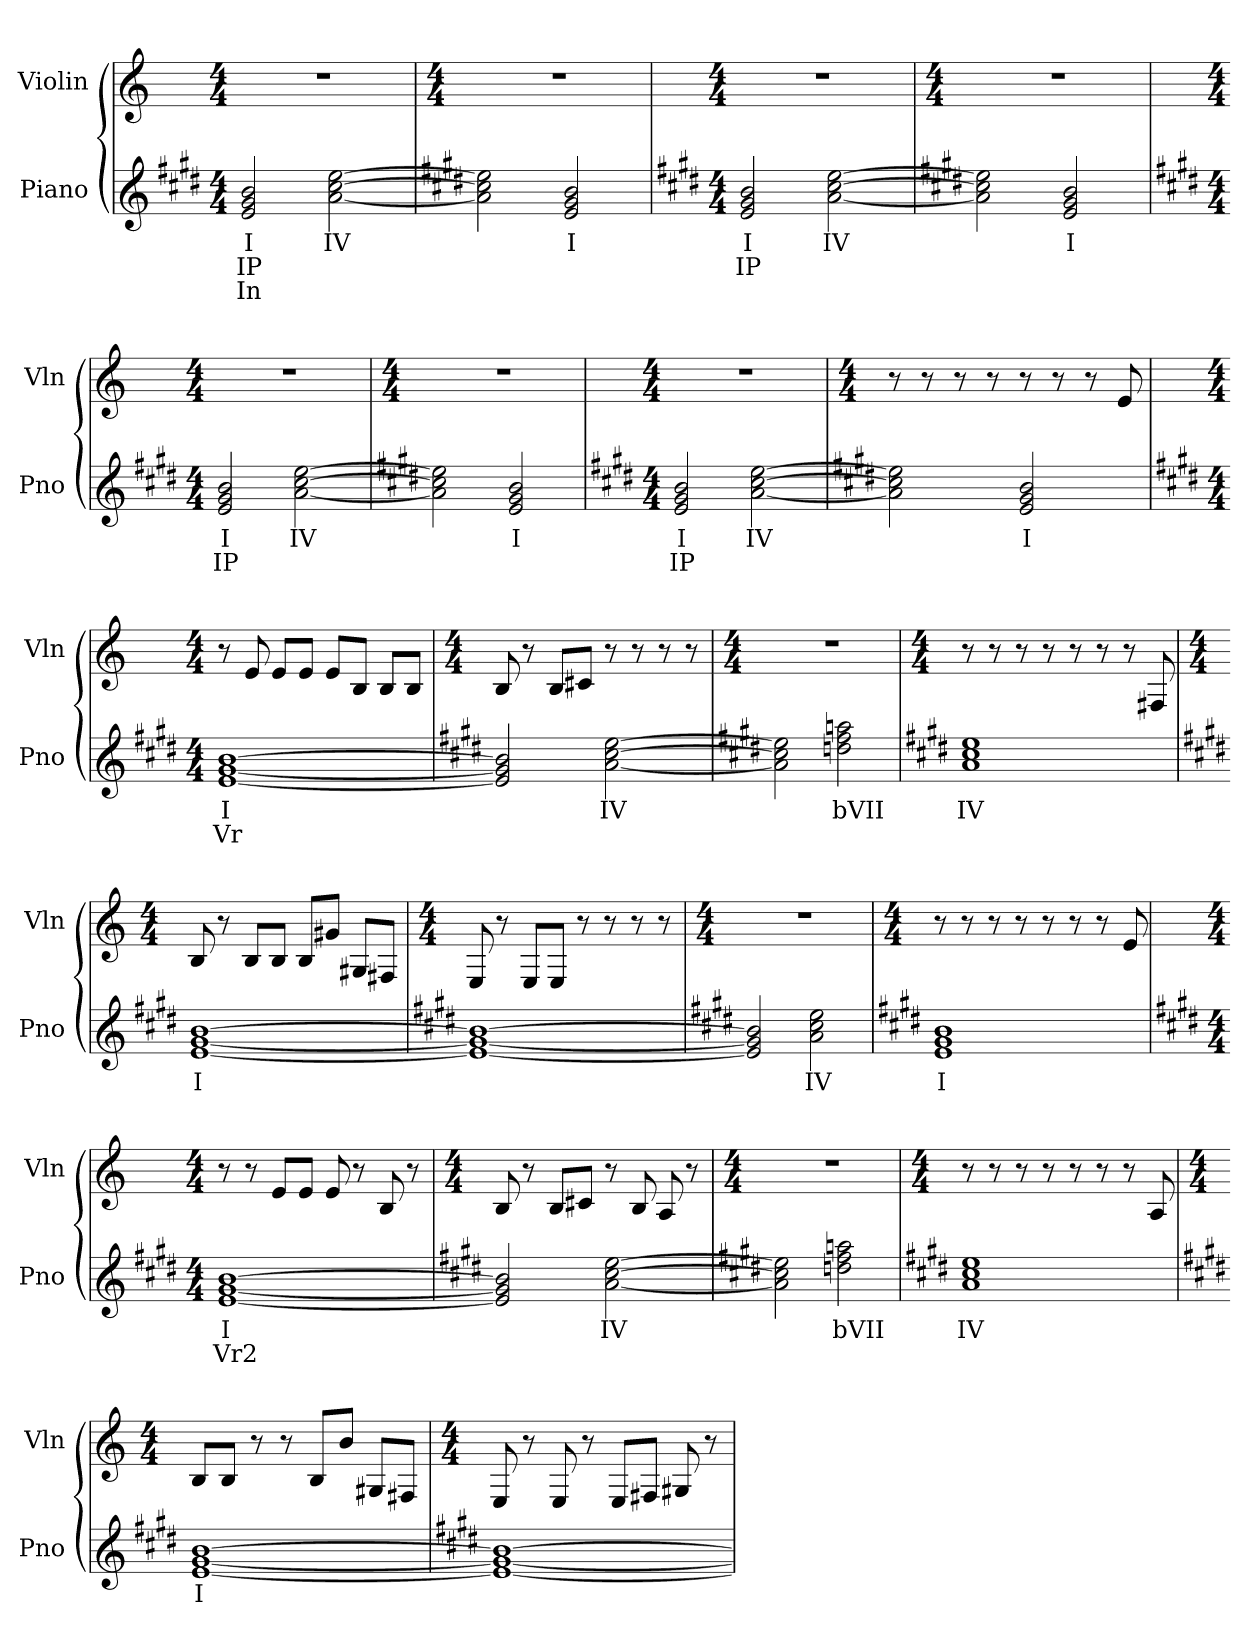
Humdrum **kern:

**kern	**text	**text	**text	**kern
*part2	*part2	*part2	*part2	*part1
*staff2	*staff2	*staff2	*staff2	*staff1
*I"Piano	*	*	*	*I"Violin
*I'Pno	*	*	*	*I'Vln
*k[f#c#g#d#]	*	*	*	*
*E:	*	*	*	*
*M4/4	*	*	*	*M4/4
=	=	=	=	=
2e 2g# 2b	I	IP	In	1r
[2a [2cc# [2ee	IV	.	.	.
=	=	=	=	=
*k[f#c#g#d#]	*	*	*	*
*E:	*	*	*	*
*	*	*	*	*M4/4
2a] 2cc#] 2ee]	.	.	.	1r
2e 2g# 2b	I	.	.	.
=	=	=	=	=
*k[f#c#g#d#]	*	*	*	*
*E:	*	*	*	*
*M4/4	*	*	*	*M4/4
2e 2g# 2b	I	IP	.	1r
[2a [2cc# [2ee	IV	.	.	.
=	=	=	=	=
*k[f#c#g#d#]	*	*	*	*
*E:	*	*	*	*
*	*	*	*	*M4/4
2a] 2cc#] 2ee]	.	.	.	1r
2e 2g# 2b	I	.	.	.
=	=	=	=	=
*k[f#c#g#d#]	*	*	*	*
*E:	*	*	*	*
*M4/4	*	*	*	*M4/4
2e 2g# 2b	I	IP	.	1r
[2a [2cc# [2ee	IV	.	.	.
=	=	=	=	=
*k[f#c#g#d#]	*	*	*	*
*E:	*	*	*	*
*	*	*	*	*M4/4
2a] 2cc#] 2ee]	.	.	.	1r
2e 2g# 2b	I	.	.	.
=	=	=	=	=
*k[f#c#g#d#]	*	*	*	*
*E:	*	*	*	*
*M4/4	*	*	*	*M4/4
2e 2g# 2b	I	IP	.	1r
[2a [2cc# [2ee	IV	.	.	.
=	=	=	=	=
*k[f#c#g#d#]	*	*	*	*
*E:	*	*	*	*
*	*	*	*	*M4/4
2a] 2cc#] 2ee]	.	.	.	8r
.	.	.	.	8r
.	.	.	.	8r
.	.	.	.	8r
2e 2g# 2b	I	.	.	8r
.	.	.	.	8r
.	.	.	.	8r
.	.	.	.	8e
=	=	=	=	=
*k[f#c#g#d#]	*	*	*	*
*E:	*	*	*	*
*M4/4	*	*	*	*M4/4
[1e [1g# [1b	I	Vr	.	8r
.	.	.	.	8e
.	.	.	.	8eL
.	.	.	.	8eJ
.	.	.	.	8eL
.	.	.	.	8BJ
.	.	.	.	8BL
.	.	.	.	8BJ
=	=	=	=	=
*k[f#c#g#d#]	*	*	*	*
*E:	*	*	*	*
*	*	*	*	*M4/4
2e] 2g#] 2b]	.	.	.	8B
.	.	.	.	8r
.	.	.	.	8BL
.	.	.	.	8c#XJ
[2a [2cc# [2ee	IV	.	.	8r
.	.	.	.	8r
.	.	.	.	8r
.	.	.	.	8r
=	=	=	=	=
*k[f#c#g#d#]	*	*	*	*
*E:	*	*	*	*
*	*	*	*	*M4/4
2a] 2cc#] 2ee]	.	.	.	1r
2ddn 2ff# 2aan	bVII	.	.	.
=	=	=	=	=
*k[f#c#g#d#]	*	*	*	*
*E:	*	*	*	*
*	*	*	*	*M4/4
1a 1cc# 1ee	IV	.	.	8r
.	.	.	.	8r
.	.	.	.	8r
.	.	.	.	8r
.	.	.	.	8r
.	.	.	.	8r
.	.	.	.	8r
.	.	.	.	8F#X
=	=	=	=	=
*k[f#c#g#d#]	*	*	*	*
*E:	*	*	*	*
*	*	*	*	*M4/4
[1e [1g# [1b	I	.	.	8B
.	.	.	.	8r
.	.	.	.	8BL
.	.	.	.	8BJ
.	.	.	.	8BL
.	.	.	.	8g#XJ
.	.	.	.	8G#XL
.	.	.	.	8F#XJ
=	=	=	=	=
*k[f#c#g#d#]	*	*	*	*
*E:	*	*	*	*
*	*	*	*	*M4/4
1e_ 1g#_ 1b_	.	.	.	8E
.	.	.	.	8r
.	.	.	.	8EL
.	.	.	.	8EJ
.	.	.	.	8r
.	.	.	.	8r
.	.	.	.	8r
.	.	.	.	8r
=	=	=	=	=
*k[f#c#g#d#]	*	*	*	*
*E:	*	*	*	*
*	*	*	*	*M4/4
2e] 2g#] 2b]	.	.	.	1r
2a 2cc# 2ee	IV	.	.	.
=	=	=	=	=
*k[f#c#g#d#]	*	*	*	*
*E:	*	*	*	*
*	*	*	*	*M4/4
1e 1g# 1b	I	.	.	8r
.	.	.	.	8r
.	.	.	.	8r
.	.	.	.	8r
.	.	.	.	8r
.	.	.	.	8r
.	.	.	.	8r
.	.	.	.	8e
=	=	=	=	=
*k[f#c#g#d#]	*	*	*	*
*E:	*	*	*	*
*M4/4	*	*	*	*M4/4
[1e [1g# [1b	I	Vr2	.	8r
.	.	.	.	8r
.	.	.	.	8eL
.	.	.	.	8eJ
.	.	.	.	8e
.	.	.	.	8r
.	.	.	.	8B
.	.	.	.	8r
=	=	=	=	=
*k[f#c#g#d#]	*	*	*	*
*E:	*	*	*	*
*	*	*	*	*M4/4
2e] 2g#] 2b]	.	.	.	8B
.	.	.	.	8r
.	.	.	.	8BL
.	.	.	.	8c#XJ
[2a [2cc# [2ee	IV	.	.	8r
.	.	.	.	8B
.	.	.	.	8A
.	.	.	.	8r
=	=	=	=	=
*k[f#c#g#d#]	*	*	*	*
*E:	*	*	*	*
*	*	*	*	*M4/4
2a] 2cc#] 2ee]	.	.	.	1r
2ddn 2ff# 2aan	bVII	.	.	.
=	=	=	=	=
*k[f#c#g#d#]	*	*	*	*
*E:	*	*	*	*
*	*	*	*	*M4/4
1a 1cc# 1ee	IV	.	.	8r
.	.	.	.	8r
.	.	.	.	8r
.	.	.	.	8r
.	.	.	.	8r
.	.	.	.	8r
.	.	.	.	8r
.	.	.	.	8A
=	=	=	=	=
*k[f#c#g#d#]	*	*	*	*
*E:	*	*	*	*
*	*	*	*	*M4/4
[1e [1g# [1b	I	.	.	8BL
.	.	.	.	8BJ
.	.	.	.	8r
.	.	.	.	8r
.	.	.	.	8BL
.	.	.	.	8bJ
.	.	.	.	8G#XL
.	.	.	.	8F#XJ
=	=	=	=	=
*k[f#c#g#d#]	*	*	*	*
*E:	*	*	*	*
*	*	*	*	*M4/4
1e_ 1g#_ 1b_	.	.	.	8E
.	.	.	.	8r
.	.	.	.	8E
.	.	.	.	8r
.	.	.	.	8EL
.	.	.	.	8F#XJ
.	.	.	.	8G#X
.	.	.	.	8r
=	=	=	=	=
*-	*-	*-	*-	*-
